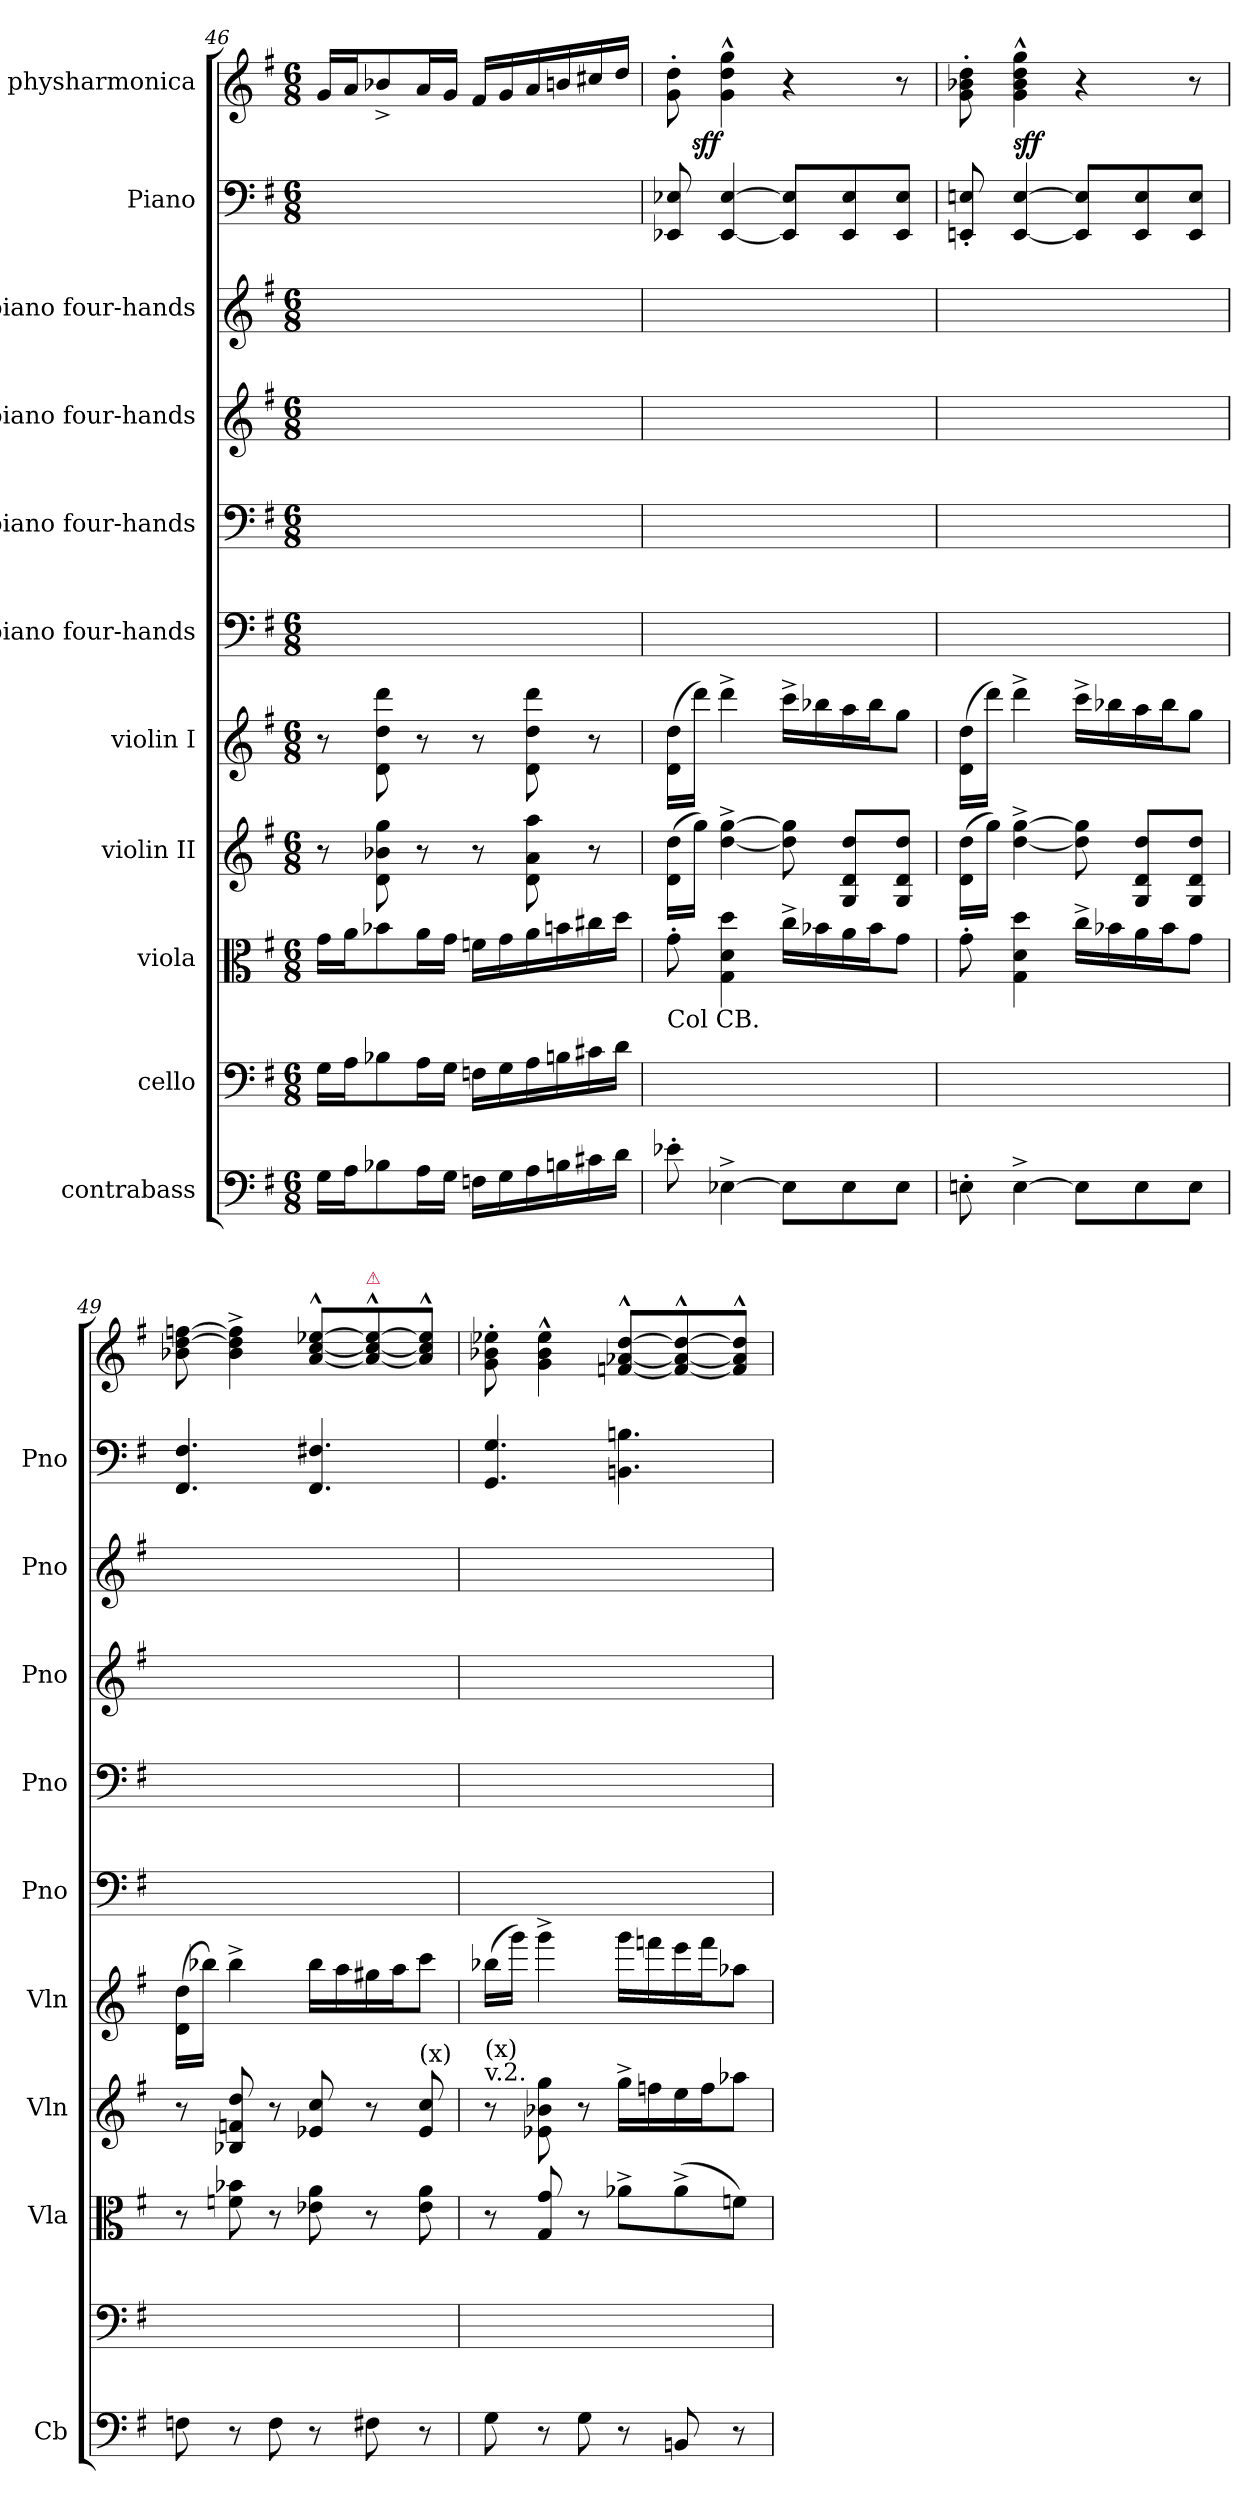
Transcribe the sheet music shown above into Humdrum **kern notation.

**kern	**kern	**kern	**kern	**kern	**kern	**kern	**kern	**kern	**kern	**kern	**dynam
*part11	*part10	*part9	*part8	*part7	*part6	*part5	*part4	*part3	*part2	*part1	*part1
*staff11	*staff10	*staff9	*staff8	*staff7	*staff6	*staff5	*staff4	*staff3	*staff2	*staff1	*staff1
*I"contrabass	*I"cello	*I"viola	*I"violin II	*I"violin I	*I"piano four-hands	*I"piano four-hands	*I"piano four-hands	*I"piano four-hands	*I"Piano	*I"physharmonica	*
*I'Cb	*	*I'Vla	*I'Vln	*I'Vln	*I'Pno	*I'Pno	*I'Pno	*I'Pno	*I'Pno	*	*
*clefF4	*clefF4	*clefC3	*clefG2	*clefG2	*clefF4	*clefF4	*clefG2	*clefG2	*clefF4	*clefG2	*
*k[f#]	*k[f#]	*k[f#]	*k[f#]	*k[f#]	*k[f#]	*k[f#]	*k[f#]	*k[f#]	*k[f#]	*k[f#]	*
*M6/8	*M6/8	*M6/8	*M6/8	*M6/8	*M6/8	*M6/8	*M6/8	*M6/8	*M6/8	*M6/8	*
=46	=46	=46	=46	=46	=46	=46	=46	=46	=46	=46	=46
16G\LL	16G\LL	16g\LL	8r	8r	2.ryy	2.ryy	2.ryy	2.ryy	16G\LLyy	16g/LL	.
16A\J	16A\J	16a\J	.	.	.	.	.	.	16A\Jyy	16a/J	.
8B-X\	8B-X\	8b-X\	8d\ 8b-X\ 8gg\	8d\ 8dd\ 8ddd\	.	.	.	.	8B-X\yy	8b-X^/	.
16A\L	16A\L	16a\L	8r	8r	.	.	.	.	16A\Lyy	16a/L	.
16G\JJ	16G\JJ	16g\JJ	.	.	.	.	.	.	16G\JJyy	16g/JJ	.
16Fn\LL	16Fn\LL	16fn\LL	8r	8r	.	.	.	.	16F#\LLyy	16f#/LL	.
16G\	16G\	16g\	.	.	.	.	.	.	16G\yy	16g/	.
16A\	16A\	16a\	8d\ 8a\ 8aa\	8d\ 8dd\ 8ddd\	.	.	.	.	16A\yy	16a/	.
16Bn\	16Bn\	16bn\	.	.	.	.	.	.	16Bn\yy	16bn/	.
16c#X\	16c#X\	16cc#X\	8r	8r	.	.	.	.	16c#X\yy	16cc#X/	.
16d\JJ	16d\JJ	16dd\JJ	.	.	.	.	.	.	16d\JJyy	16dd/JJ	.
=47	=47	=47	=47	=47	=47	=47	=47	=47	=47	=47	=47
!	!LO:TX:a:t=Col CB.	!	!	!	!	!	!	!	!	!	!
8e-X'\	8e-X'\yy	8g'\	(16d\ 16dd\LL	(16d\ 16dd\LL	2.ryy	2.ryy	2.ryy	2.ryy	8EE-X/ 8E-X/	8g'\ 8dd'\	.
.	.	.	16gg\JJ)	16ddd\JJ)	.	.	.	.	.	.	.
!	!	!	!	!	!	!	!	!	!	!	!LO:DY:rj
[4E-X^\	[4E-X^\yy	4G\ 4d\ 4dd\	[4dd^\ [4gg^\	4ddd^\	.	.	.	.	[4EE-/ [4E-/	4g^^>\ 4dd^^>\ 4gg^^>\	sff
8E-\L]	8E-\Lyy]	16cc^\LL	8dd]\ 8gg]\	16ccc^\LL	.	.	.	.	8EE-]/ 8E-]/L	4r	.
.	.	16b-X\	.	16bb-X\	.	.	.	.	.	.	.
8E-\	8E-\yy	16a\	8G/ 8d/ 8dd/L	16aa\	.	.	.	.	8EE-/ 8E-/	.	.
.	.	16b-\J	.	16bb-\J	.	.	.	.	.	.	.
8E-\J	8E-\Jyy	8g\J	8G/ 8d/ 8dd/J	8gg\J	.	.	.	.	8EE-/ 8E-/J	8r	.
=48	=48	=48	=48	=48	=48	=48	=48	=48	=48	=48	=48
8En'\	8En'\yy	8g'\	(16d\ 16dd\LL	(16d\ 16dd\LL	2.ryy	2.ryy	2.ryy	2.ryy	8EEn'/ 8En'/	8g'\ 8b-X'\ 8dd'\	.
.	.	.	16gg\JJ)	16ddd\JJ)	.	.	.	.	.	.	.
[4E^\	[4E^\yy	4G\ 4d\ 4dd\	[4dd^\ [4gg^\	4ddd^\	.	.	.	.	[4EE/ [4E/	4g^^>\ 4b-^^>\ 4dd^^>\ 4gg^^>\	sff
8E\L]	8E\Lyy]	16cc^\LL	8dd]\ 8gg]\	16ccc^\LL	.	.	.	.	8EE]/ 8E]/L	4r	.
.	.	16b-X\	.	16bb-X\	.	.	.	.	.	.	.
8E\	8E\yy	16a\	8G/ 8d/ 8dd/L	16aa\	.	.	.	.	8EE/ 8E/	.	.
.	.	16b-\J	.	16bb-\J	.	.	.	.	.	.	.
8E\J	8E\Jyy	8g\J	8G/ 8d/ 8dd/J	8gg\J	.	.	.	.	8EE/ 8E/J	8r	.
=49	=49	=49	=49	=49	=49	=49	=49	=49	=49	=49	=49
8Fn\	8Fn\yy	8r	8r	(16d\ 16dd\LL	2.ryy	2.ryy	2.ryy	2.ryy	4.FF#/ 4.F#/	8b-X\ [8dd\ [8ffn\	.
.	.	.	.	16bb-X\JJ)	.	.	.	.	.	.	.
8r	8ryy	8fn\ 8b-X\	8B-X/ 8fn/ 8dd/	4bb-^>\	.	.	.	.	.	4b-^\ 4dd]^\ 4ff]^\	.
8F\	8F\yy	8r	8r	.	.	.	.	.	.	.	.
8r	8ryy	8e-X\ 8a\	8e-X/ 8cc/	16bb-\LL	.	.	.	.	4.FF#/ 4.F#X/	[>8a^^>/ [>8cc^^>/ [>8ee-X^^>/L	.
.	.	.	.	16aa\	.	.	.	.	.	.	.
!	!	!	!	!	!	!	!	!	!	!LO:TX:a:color=crimson:t=⚠	!
8F#X\	8F#X\yy	8r	8r	16gg#X\	.	.	.	.	.	8a_^^>/ 8cc_^^>/ 8ee-_^^>/	.
.	.	.	.	16aa\J	.	.	.	.	.	.	.
!	!	!	!LO:TX:a:t=(x)	!	!	!	!	!	!	!	!
8r	8ryy	8e-\ 8a\	8e-/ 8cc/	8ccc\J	.	.	.	.	.	8a]^^>/ 8cc]^^>/ 8ee-]^^>/J	.
=50	=50	=50	=50	=50	=50	=50	=50	=50	=50	=50	=50
!	!	!	!LO:TX:a:t=(x)\nv.2.	!	!	!	!	!	!	!	!
8G\	8G\yy	8r	8r	(16bb-X\LL	2.ryy	2.ryy	2.ryy	2.ryy	4.GG/ 4.G/	8g'\ 8b-X'\ 8ee-X'\	.
.	.	.	.	16ggg\JJ)	.	.	.	.	.	.	.
8r	8ryy	8G/ 8g/	8e-X\ 8b-X\ 8gg\	4ggg^\	.	.	.	.	.	4g^^>\ 4b-^^>\ 4ee-^^>\	.
8G\	8G\yy	8r	8r	.	.	.	.	.	.	.	.
8r	8ryy	8a-X^\L	16gg^>\LL	16ggg\LL	.	.	.	.	4.BBn\ 4.Bn\	[>8fn^^>/ [>8a-X^^>/ [>8dd^^>/L	.
.	.	.	16ffn\	16fffn\	.	.	.	.	.	.	.
8BBn/	8BBn/yy	(8a-^\	16ee\	16eee\	.	.	.	.	.	8f_^^>/ 8a-_^^>/ 8dd_^^>/	.
.	.	.	16ff\J	16fff\J	.	.	.	.	.	.	.
8r	8ryy	8fn\J)	8aa-X\J	8aa-X\J	.	.	.	.	.	8f]^^>/ 8a-]^^>/ 8dd]^^>/J	.
=	=	=	=	=	=	=	=	=	=	=	=
*-	*-	*-	*-	*-	*-	*-	*-	*-	*-	*-	*-
